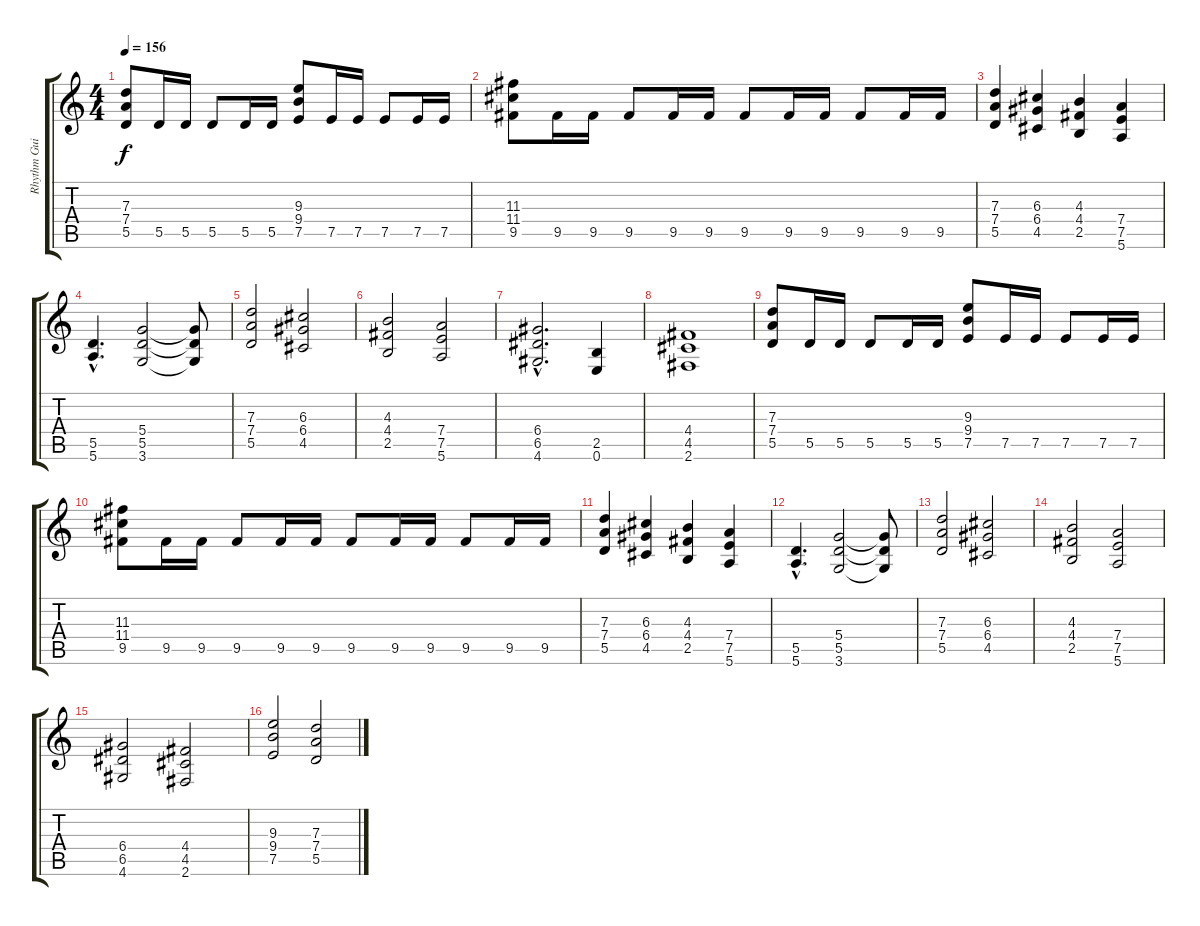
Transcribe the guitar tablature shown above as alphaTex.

\track ("Rhythm Guitar" "Rhythm Gui") {instrument distortionguitar}
\staff {score tabs}
\tuning (E4 B3 G3 D3 A2 E2) {hide}
\ts (4 4)
\section ("" "")
\tempo 156
\clef g2
\ks c
(7.3 7.4 5.5).8{dy f} 5.5.16 5.5.16 5.5.8 5.5.16 5.5.16 (9.3 9.4 7.5).8 7.5.16 7.5.16 7.5.8 7.5.16 7.5.16 |
(11.3 11.4 9.5).8 9.5.16 9.5.16 9.5.8 9.5.16 9.5.16 9.5.8 9.5.16 9.5.16 9.5.8 9.5.16 9.5.16 |
(7.3 7.4 5.5).4 (6.3 6.4 4.5).4 (4.3 4.4 2.5).4 (7.4 7.5 5.6).4 |
(5.5{hac} 5.6{hac}).4{d} (5.4 5.5 3.6).2 (5.4{t} 5.5{t} 3.6{t}).8 |
(7.3 7.4 5.5).2 (6.3 6.4 4.5).2 |
(4.3 4.4 2.5).2 (7.4 7.5 5.6).2 |
(6.4{hac} 6.5{hac} 4.6{hac}).2{d} (2.5 0.6).4 |
(4.4 4.5 2.6).1 |
(7.3 7.4 5.5).8 5.5.16 5.5.16 5.5.8 5.5.16 5.5.16 (9.3 9.4 7.5).8 7.5.16 7.5.16 7.5.8 7.5.16 7.5.16 |
(11.3 11.4 9.5).8 9.5.16 9.5.16 9.5.8 9.5.16 9.5.16 9.5.8 9.5.16 9.5.16 9.5.8 9.5.16 9.5.16 |
(7.3 7.4 5.5).4 (6.3 6.4 4.5).4 (4.3 4.4 2.5).4 (7.4 7.5 5.6).4 |
(5.5{hac} 5.6{hac}).4{d} (5.4 5.5 3.6).2 (5.4{t} 5.5{t} 3.6{t}).8 |
(7.3 7.4 5.5).2 (6.3 6.4 4.5).2 |
(4.3 4.4 2.5).2 (7.4 7.5 5.6).2 |
(6.4 6.5 4.6).2 (4.4 4.5 2.6).2 |
(9.3 9.4 7.5).2 (7.3 7.4 5.5).2
